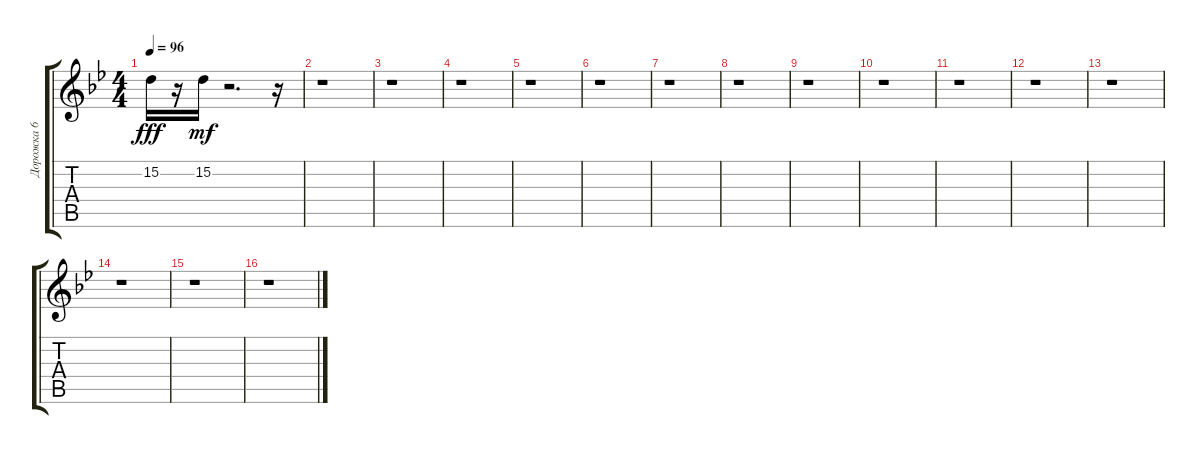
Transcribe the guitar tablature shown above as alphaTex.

\track ("Дорожка 6" "Дорожка 6") {instrument oboe}
\staff {score tabs}
\tuning (E4 B3 G3 D3 A2 E2) {hide}
\ts (4 4)
\tempo 96
\clef g2
\ks bb
15.2.16{dy fff} r.16 15.2.16{dy mf} r.2{d} r.16 |
r.1 |
r.1 |
r.1 |
r.1 |
r.1 |
r.1 |
r.1 |
r.1 |
r.1 |
r.1 |
r.1 |
r.1 |
r.1 |
r.1 |
r.1
